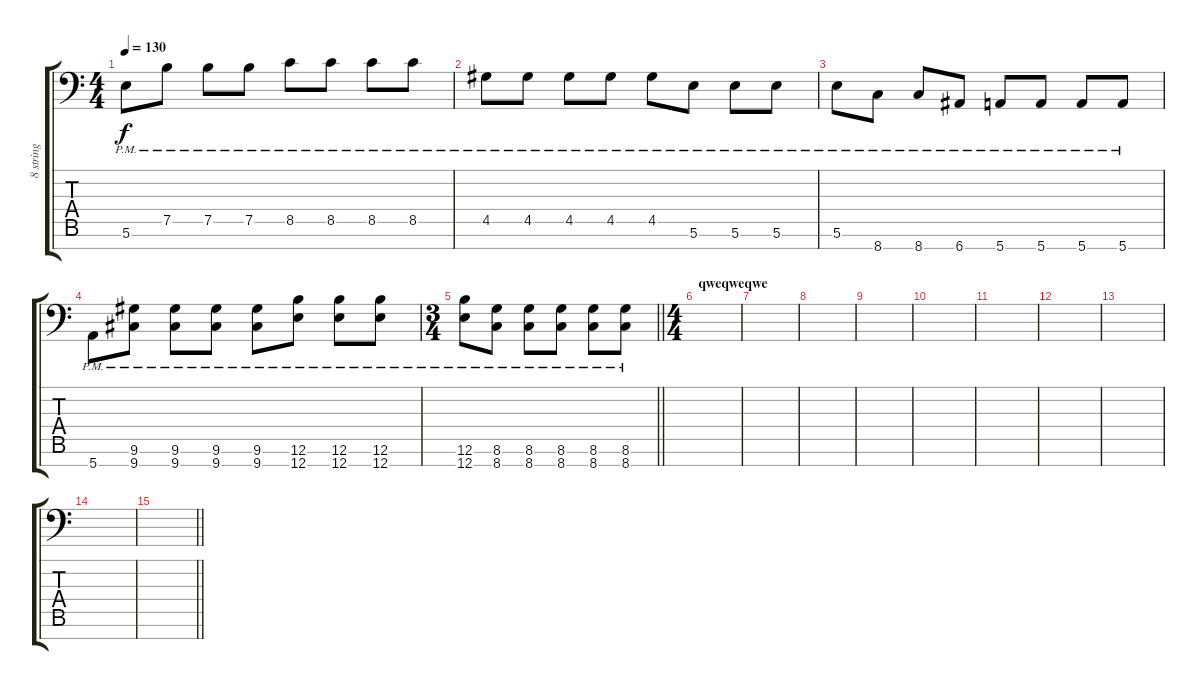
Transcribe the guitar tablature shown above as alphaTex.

\track ("8 string" "8 string") {instrument distortionguitar}
\staff {score tabs}
\tuning (B3 G3 D3 A2 E2 B1 E1) {hide}
\ts (4 4)
\tempo 130
\clef f4
\ks c
5.6{pm}.8{dy f} 7.5{pm}.8 7.5{pm}.8 7.5{pm}.8 8.5{pm}.8 8.5{pm}.8 8.5{pm}.8 8.5{pm}.8 |
4.5{pm}.8 4.5{pm}.8 4.5{pm}.8 4.5{pm}.8 4.5{pm}.8 5.6{pm}.8 5.6{pm}.8 5.6{pm}.8 |
5.6{pm}.8 8.7{pm}.8 8.7{pm}.8 6.7{pm}.8 5.7{pm}.8 5.7{pm}.8 5.7{pm}.8 5.7{pm}.8 |
5.7{pm}.8 (9.6{pm} 9.7{pm}).8 (9.6{pm} 9.7{pm}).8 (9.6{pm} 9.7{pm}).8 (9.6{pm} 9.7{pm}).8 (12.6{pm} 12.7{pm}).8 (12.6{pm} 12.7{pm}).8 (12.6{pm} 12.7{pm}).8 |
\ts (3 4)
\barLineRight lightlight
(12.6{pm} 12.7{pm}).8 (8.6{pm} 8.7{pm}).8 (8.6{pm} 8.7{pm}).8 (8.6{pm} 8.7{pm}).8 (8.6{pm} 8.7{pm}).8 (8.6{pm} 8.7{pm}).8 |
\ts (4 4)
\section ("" "qweqweqwe")
|
|
|
|
|
|
|
|
|
\barLineRight lightlight
